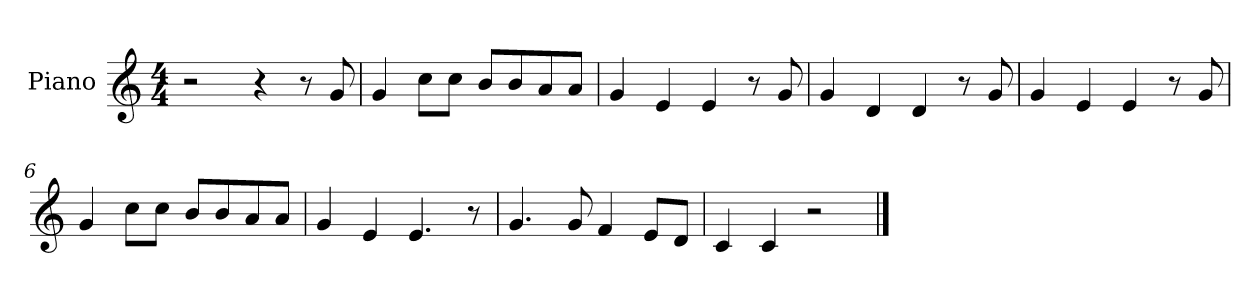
**kern
*part1
*staff1
*I"Piano
*I'Pno
*clefG2
*k[]
*C:
*M4/4
=1
2r
4r
8r
8g/
=2
4g/
8cc\L
8cc\J
8b/L
8b/
8a/
8a/J
=3
4g/
4e/
4e/
8r
8g/
=4
4g/
4d/
4d/
8r
8g/
=5
4g/
4e/
4e/
8r
8g/
=6
4g/
8cc\L
8cc\J
8b/L
8b/
8a/
8a/J
=7
4g/
4e/
4.e/
8r
=8
4.g/
8g/
4f/
8e/L
8d/J
=9
4c/
4c/
2r
==
*-
